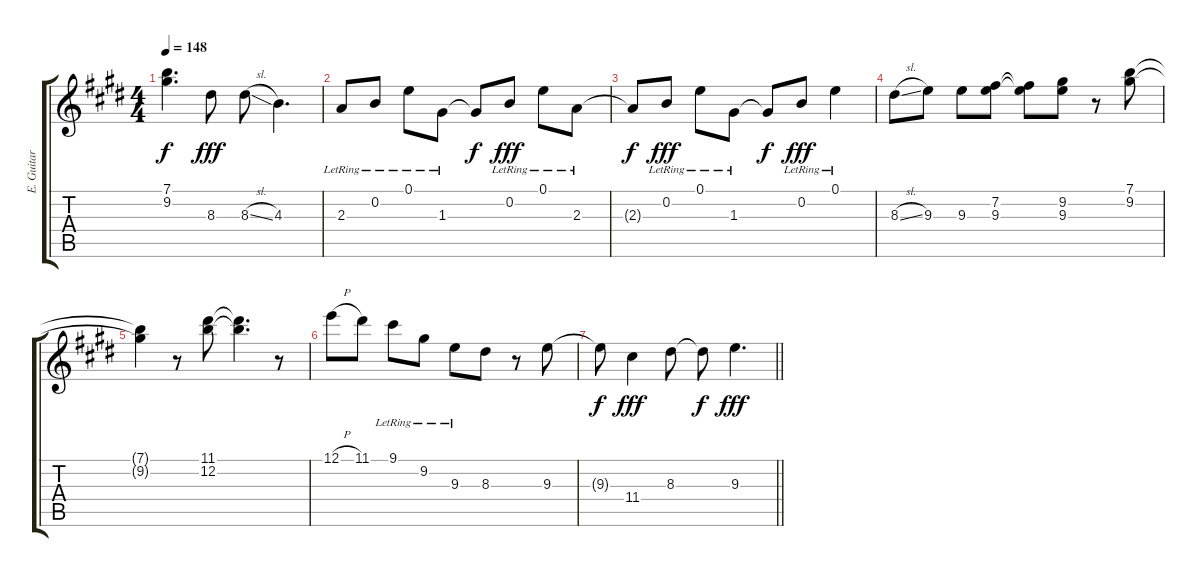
\track ("E. Guitar I" "E. Guitar ") {instrument electricguitarjazz}
\staff {score tabs}
\tuning (E4 B3 G3 D3 A2 E2) {hide}
\ts (4 4)
\tempo 148
\clef g2
\ks e
(7.1{t} 9.2{t}).4{d dy f} 8.3.8{dy fff} 8.3{sl}.8 4.3.4{d} |
2.3{lr}.8 0.2{lr}.8 0.1{lr}.8 1.3{lr}.8 1.3{t}.8{dy f} 0.2{lr}.8{dy fff} 0.1{lr}.8 2.3{lr}.8 |
2.3{t}.8{dy f} 0.2{lr}.8{dy fff} 0.1{lr}.8 1.3{lr}.8 1.3{t}.8{dy f} 0.2{lr}.8{dy fff} 0.1{lr}.4 |
8.3{sl}.8 9.3.8 9.3.8 (7.2 9.3).8 (7.2{t} 9.3{t}).8 (9.2 9.3).8 r.8 (7.1 9.2).8 |
(7.1{t} 9.2{t}).4 r.8 (11.1 12.2).8 (11.1{t} 12.2{t}).4{d} r.8 |
12.1{h}.8 11.1.8 9.1{lr}.8 9.2{lr}.8 9.3{lr}.8 8.3.8 r.8 9.3.8 |
\barLineRight lightlight
9.3{t}.8{dy f} 11.4.4{dy fff} 8.3.8 8.3{t}.8{dy f} 9.3.4{d dy fff}
